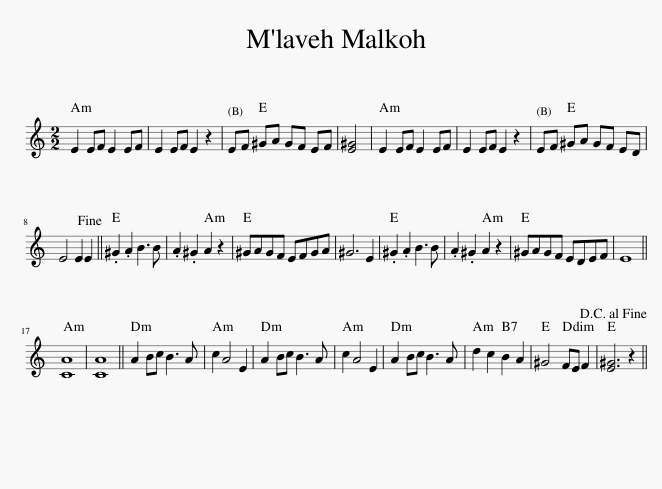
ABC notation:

X:1
L:1/8
M:2/2
I:linebreak $
K:C
V:1 treble
V:1
 E2 EF E2 EF | E2 EF E2 z2 | EF ^GA GF EF | [E^G]4 | E2 EF E2 EF | %5
 E2 EF E2 z2 | EF ^GA GF ED |$ E4 E2 E2!fine! || .^G2 .A2 B3 B | .A2 .^G2 A2 z2 | %10
 ^GAGF EFGA | ^G6 E2 | .^G2 .A2 B3 B | .A2 .^G2 A2 z2 | ^GAGF EDEF | %15
 E8 ||$ [CA]8 | [CA]8 || A2 Bc B3 A | c2 A4 E2 | %20
 A2 Bc B3 A | c2 A4 E2 | A2 Bc B3 A | d2 c2 B2 A2 | ^G4 FE F2 | %25
 [E^G]6 z2!D.C.! || %26
